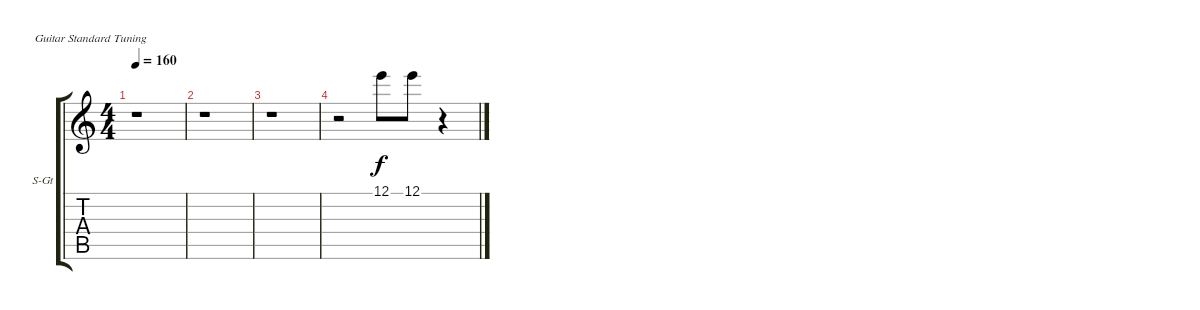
\bracketExtendMode groupsimilarinstruments
\firstSystemTrackNameOrientation horizontal
\otherSystemsTrackNameOrientation horizontal
\track ("Voice" "S-Gt") {mute instrument lead6voice}
\staff {score tabs}
\tuning (E4 B3 G3 D3 A2 E2)
\displaytranspose 12
\ts (4 4)
\tempo 160
\clef g2
\ks c
r.1{dy f} |
r.1 |
r.1 |
r.2 12.1.8 12.1.8 r.4
